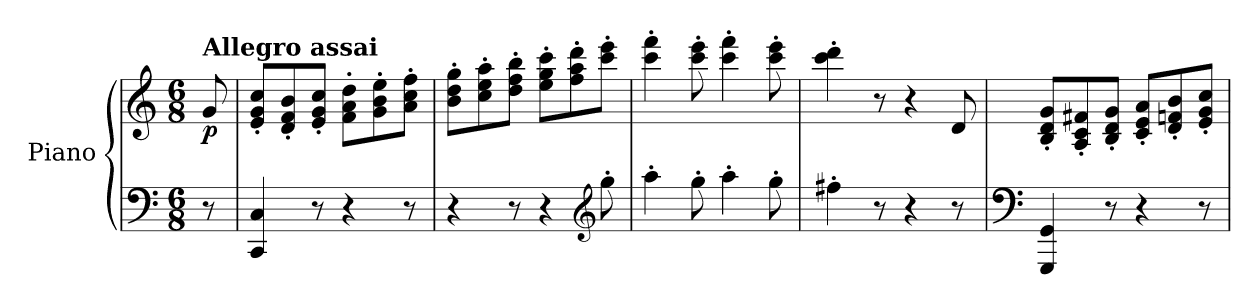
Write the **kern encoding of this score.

**kern	**kern	**dynam
*part1	*part1	*part1
*staff2	*staff1	*staff1/2
*I"Piano	*	*
*I'Pno.	*	*
*clefF4	*clefG2	*
*k[]	*k[]	*
*M6/8	*M6/8	*
=	=	=
!	!LO:TX:a:B:t=Allegro assai	!
!	!	!LO:DY:b
8r	8g/	p
=1	=1	=1
4CC/ 4C/	8e/' 8g/' 8cc/'L	.
.	8d/' 8f/' 8b/'	.
8r	8e/' 8g/' 8cc/'J	.
4r	8f\' 8a\' 8dd\'L	.
.	8g\' 8b\' 8ee\'	.
8r	8a\' 8cc\' 8ff\'J	.
=2	=2	=2
4r	8b\' 8dd\' 8gg\'L	.
.	8cc\' 8ee\' 8aa\'	.
8r	8dd\' 8ff\' 8bb\'J	.
4r	8ee\' 8gg\' 8ccc\'L	.
.	8ff\' 8aa\' 8ddd\'	.
*clefG2	*	*
8gg'\	8ccc\' 8eee\'J	.
=3	=3	=3
4aa'\	4ccc\' 4fff\'	.
8gg'\	8ccc\' 8eee\'	.
4aa'\	4ccc\' 4fff\'	.
8gg'\	8ccc\' 8eee\'	.
=4	=4	=4
4ff#X'\	4ccc\' 4ddd\'	.
8r	8r	.
4r	4r	.
8r	8d/	.
=5	=5	=5
*clefF4	*	*
4GGG/ 4GG/	8B/' 8d/' 8g/'L	.
.	8A/' 8c/' 8f#X/'	.
8r	8B/' 8d/' 8g/'J	.
4r	8c/' 8e/' 8a/'L	.
.	8d/' 8fn/' 8b/'	.
8r	8e/' 8g/' 8cc/'J	.
=	=	=
*-	*-	*-
